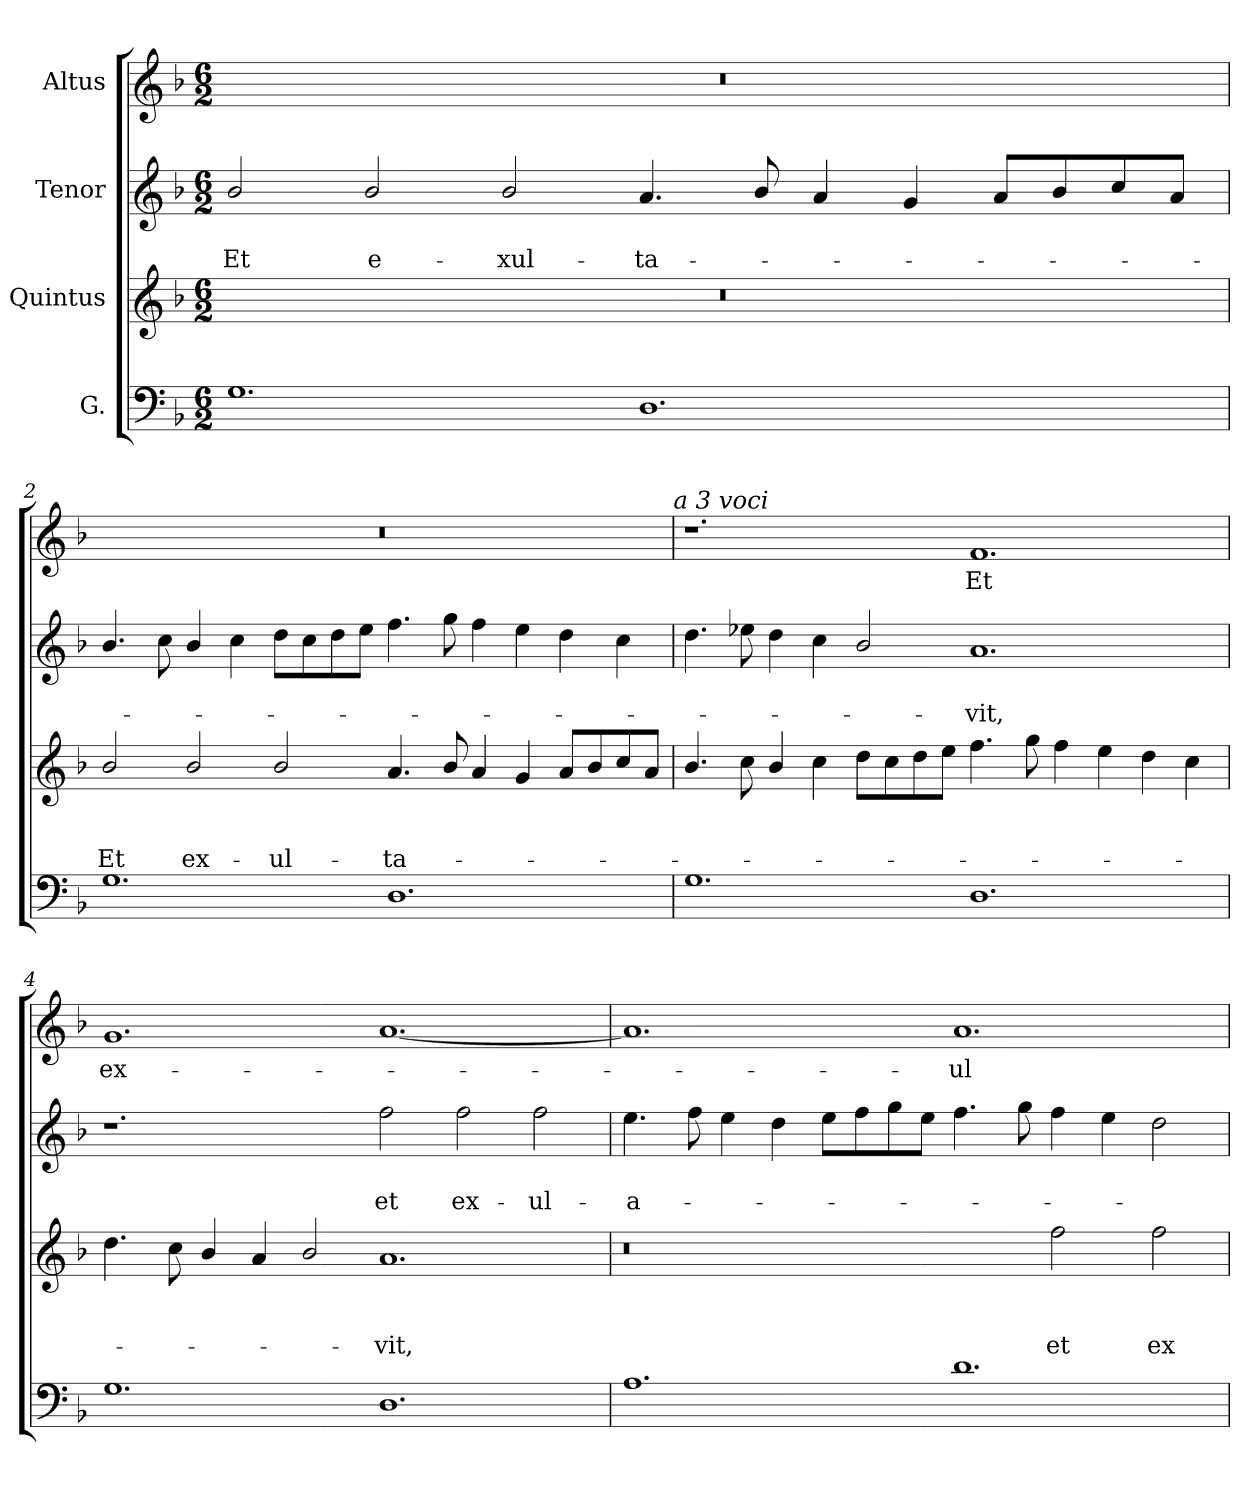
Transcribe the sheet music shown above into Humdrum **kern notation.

**kern	**kern	**text	**text	**text	**kern	**text	**text	**kern	**text
*part4	*part3	*part3	*part3	*part3	*part2	*part2	*part2	*part1	*part1
*staff4	*staff3	*staff3	*staff3	*staff3	*staff2	*staff2	*staff2	*staff1	*staff1
*I"G.	*I"Quintus	*	*	*	*I"Tenor	*	*	*I"Altus	*
*clefF4	*clefG2	*	*	*	*clefG2	*	*	*clefG2	*
*k[b-]	*k[b-]	*	*	*	*k[b-]	*	*	*k[b-]	*
*F:	*F:	*	*	*	*F:	*	*	*F:	*
*M6/2	*M6/2	*	*	*	*M6/2	*	*	*M6/2	*
=1	=1	=1	=1	=1	=1	=1	=1	=1	=1
!	!LO:N:vis=1	!	!	!	!	!	!LO:LY:b	!LO:N:vis=1	!
1.G	0.r	.	.	.	2b-/	.	Et	0.r	.
!	!	!	!	!	!	!	!LO:LY:b	!	!
.	.	.	.	.	2b-/	.	e-	.	.
!	!	!	!	!	!	!	!LO:LY:b	!	!
.	.	.	.	.	2b-/	.	-xul-	.	.
!	!	!	!	!	!	!	!LO:LY:b	!	!
1.D	.	.	.	.	4.a/	.	-ta-	.	.
.	.	.	.	.	8b-/	.	.	.	.
.	.	.	.	.	4a/	.	.	.	.
.	.	.	.	.	4g/	.	.	.	.
.	.	.	.	.	8a/L	.	.	.	.
.	.	.	.	.	8b-/	.	.	.	.
.	.	.	.	.	8cc/	.	.	.	.
.	.	.	.	.	8a/J	.	.	.	.
=2	=2	=2	=2	=2	=2	=2	=2	=2	=2
!	!	!	!	!LO:LY:b	!	!	!	!LO:N:vis=1	!
1.G	2b-/	.	.	Et	4.b-/	.	.	0.r	.
.	.	.	.	.	8cc\	.	.	.	.
!	!	!	!	!LO:LY:b	!	!	!	!	!
.	2b-/	.	.	ex-	4b-/	.	.	.	.
.	.	.	.	.	4cc\	.	.	.	.
!	!	!	!	!LO:LY:b	!	!	!	!	!
.	2b-/	.	.	-ul-	8dd\L	.	.	.	.
.	.	.	.	.	8cc\	.	.	.	.
.	.	.	.	.	8dd\	.	.	.	.
.	.	.	.	.	8ee\J	.	.	.	.
!	!	!	!	!LO:LY:b	!	!	!	!	!
1.D	4.a/	.	.	-ta-	4.ff\	.	.	.	.
.	8b-/	.	.	.	8gg\	.	.	.	.
.	4a/	.	.	.	4ff\	.	.	.	.
.	4g/	.	.	.	4ee\	.	.	.	.
.	8a/L	.	.	.	4dd\	.	.	.	.
.	8b-/	.	.	.	.	.	.	.	.
.	8cc/	.	.	.	4cc\	.	.	.	.
.	8a/J	.	.	.	.	.	.	.	.
!	!	!	!	!	!	!	!	!LO:TX:a:i:t=a 3 voci	!
=3	=3	=3	=3	=3	=3	=3	=3	=3	=3
1.G	4.b-/	.	.	.	4.dd\	.	.	1.r	.
.	8cc\	.	.	.	8ee-X\	.	.	.	.
.	4b-/	.	.	.	4dd\	.	.	.	.
.	4cc\	.	.	.	4cc\	.	.	.	.
.	8dd\L	.	.	.	2b-/	.	.	.	.
.	8cc\	.	.	.	.	.	.	.	.
.	8dd\	.	.	.	.	.	.	.	.
.	8ee\J	.	.	.	.	.	.	.	.
!	!	!	!	!	!	!	!LO:LY:b	!	!LO:LY:b
1.D	4.ff\	.	.	.	1.a	.	-vit,	1.f	Et
.	8gg\	.	.	.	.	.	.	.	.
.	4ff\	.	.	.	.	.	.	.	.
.	4ee\	.	.	.	.	.	.	.	.
.	4dd\	.	.	.	.	.	.	.	.
.	4cc\	.	.	.	.	.	.	.	.
!!LO:LB:g=z
=4	=4	=4	=4	=4	=4	=4	=4	=4	=4
!	!	!	!	!	!	!	!	!	!LO:LY:b
1.G	4.dd\	.	.	.	1.r	.	.	1.g	ex-
.	8cc\	.	.	.	.	.	.	.	.
.	4b-/	.	.	.	.	.	.	.	.
.	4a/	.	.	.	.	.	.	.	.
.	2b-/	.	.	.	.	.	.	.	.
!	!	!	!	!LO:LY:b	!	!	!LO:LY:b	!	!
1.D	1.a	.	.	-vit,	2ff\	.	et	[<1.a	.
!	!	!	!	!	!	!	!LO:LY:b	!	!
.	.	.	.	.	2ff\	.	ex-	.	.
!	!	!	!	!	!	!	!LO:LY:b	!	!
.	.	.	.	.	2ff\	.	-ul-	.	.
=5	=5	=5	=5	=5	=5	=5	=5	=5	=5
!	!	!	!	!	!	!	!LO:LY:b	!	!
1.A	0r	.	.	.	4.ee\	.	-a-	1.a]	.
.	.	.	.	.	8ff\	.	.	.	.
.	.	.	.	.	4ee\	.	.	.	.
.	.	.	.	.	4dd\	.	.	.	.
.	.	.	.	.	8ee\L	.	.	.	.
.	.	.	.	.	8ff\	.	.	.	.
.	.	.	.	.	8gg\	.	.	.	.
.	.	.	.	.	8ee\J	.	.	.	.
!	!	!	!	!	!	!	!	!	!LO:LY:b
1.d	.	.	.	.	4.ff\	.	.	1.a	-ul-
.	.	.	.	.	8gg\	.	.	.	.
!	!	!	!	!LO:LY:b	!	!	!	!	!
.	2ff\	.	.	et	4ff\	.	.	.	.
.	.	.	.	.	4ee\	.	.	.	.
!	!	!	!	!LO:LY:b	!	!	!	!	!
.	2ff\	.	.	ex-	2dd\	.	.	.	.
=	=	=	=	=	=	=	=	=	=
*-	*-	*-	*-	*-	*-	*-	*-	*-	*-
